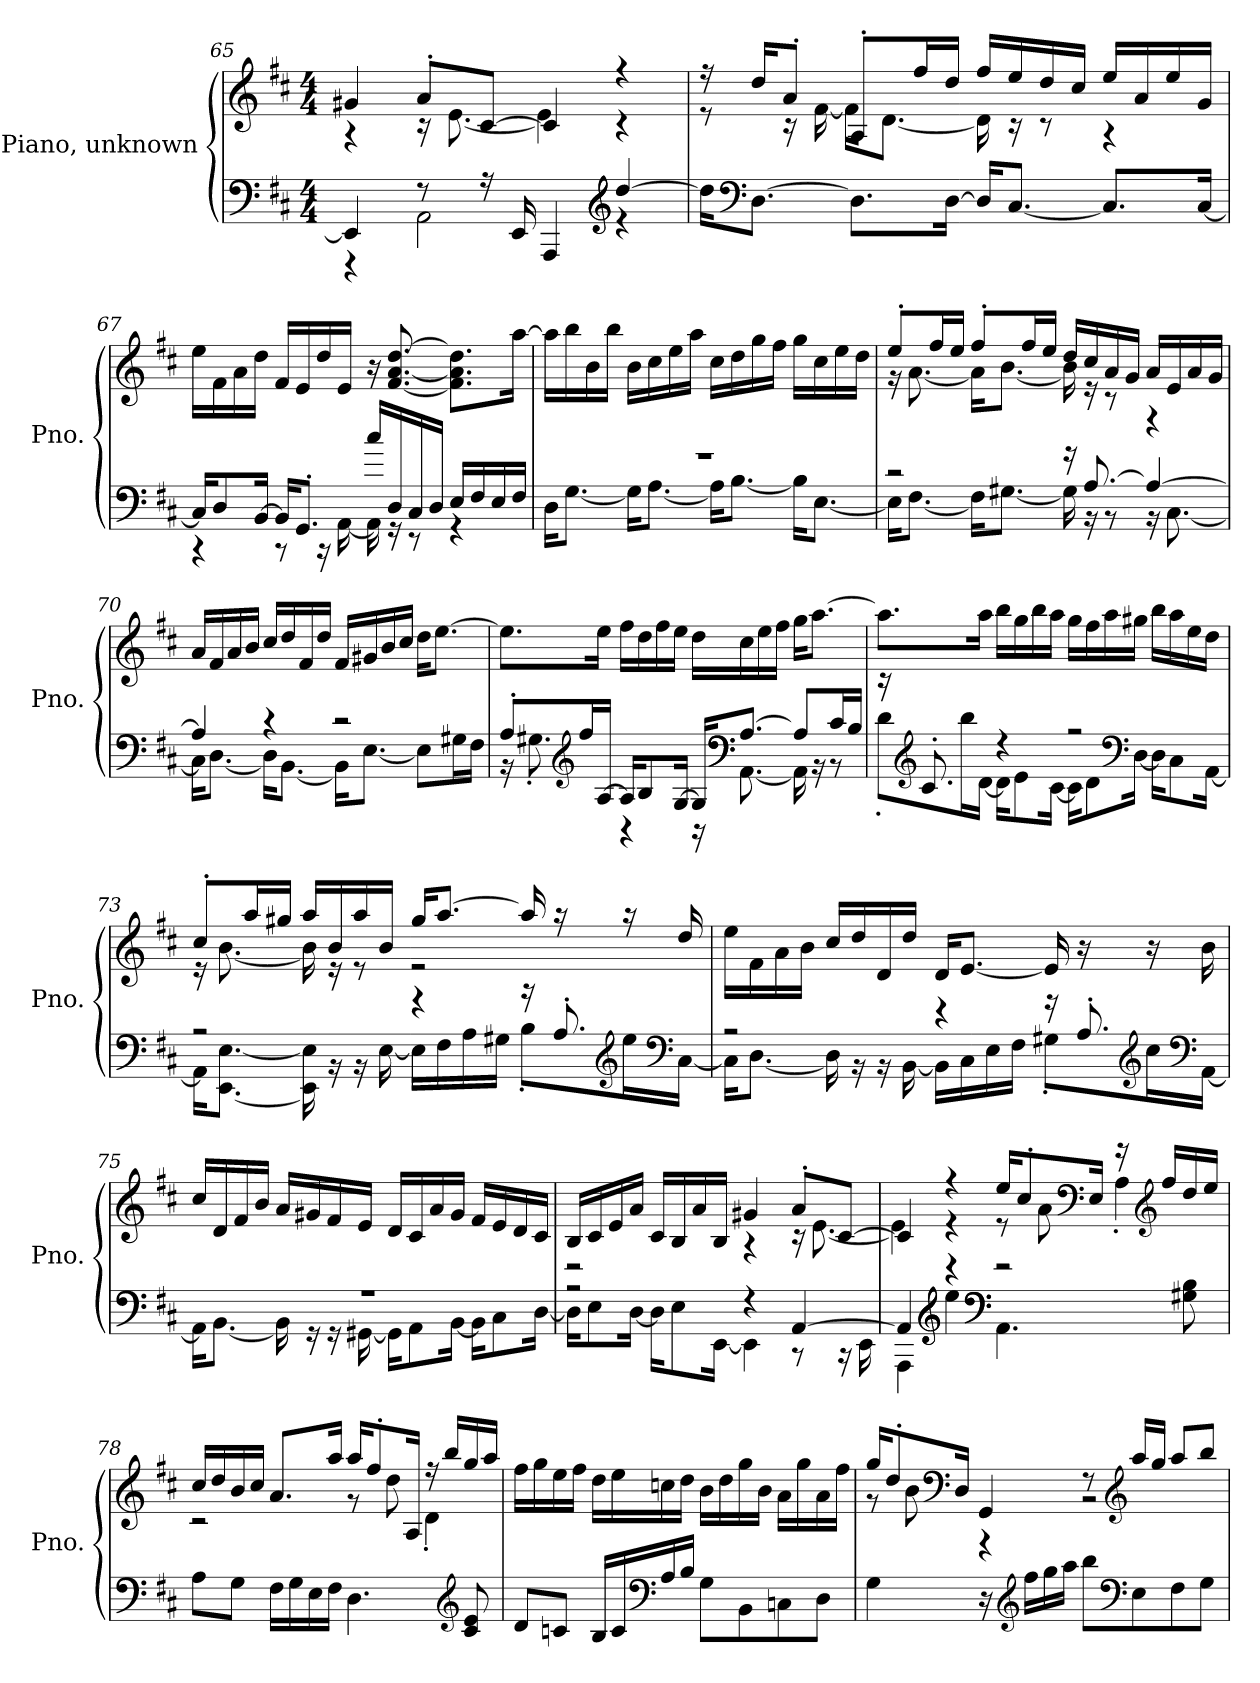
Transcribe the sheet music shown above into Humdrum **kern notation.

**kern	**kern
*part1	*part1
*staff2	*staff1
*I"Piano, unknown	*
*I'Pno.	*
!!LO:PB:g=z
*clefF4	*clefG2
*k[f#c#]	*k[f#c#]
*M4/4	*M4/4
=65	=65
*^	*^
4EE/]	4r	4g#X/	4r
8r	2AA\	8a'/L	16r
.	.	.	[8.e\
16r	.	[8c#/J	.
16EE/	.	.	.
4AAA/	.	4c#/]	4e\]
*clefG2	*	*	*
[4dd/	4r	4r	4r
*v	*v	*	*
=66	=66	=66
16dd\KL]	16r	8r
*clefF4	*	*
[8.D\J	16dd/KL	.
.	8a'/J	16r
.	.	[16f#\
8.D\L]	8A'/L	16f#\KL]
.	.	[8.d\J
.	16ff#/L	.
[16D\Jk	16dd/JJ	.
16D/KL]	16ff#/LL	16d\]
[8.C#/J	16ee/	16r
.	16dd/	8r
.	16cc#/JJ	.
8.C#/L]	16ee/LL	4r
.	16a/	.
.	16ee/	.
[16C#/Jk	16g/JJ	.
*	*v	*v
!!LO:LB:g=z
=67	=67
*^	*
16C#/KL]	4r	16ee\LL
8D/	.	16f#\
.	.	16a\
[16BB/Jk	.	16dd\JJ
16BB/KL]	8r	16f#/LL
8.GG'/J	.	16e/
.	16r	16dd/
.	[16AA\	16e/JJ
16cc#/LL	16AA\]	16r
16D/	16r	[8.f#/ [8.a/ [8.dd/
16C#/	8r	.
16D/JJ	.	.
16E/LL	4r	8.f#\] 8.a\] 8.dd\]L
16F#/	.	.
16E/	.	.
16F#/JJ	.	[16aa\Jk
=68	=68	=68
1r	16D\KL	16aa\LL]
.	[8.G\J	16bb\
.	.	16b\
.	.	16bb\JJ
.	16G\KL]	16b\LL
.	[8.A\J	16cc#\
.	.	16ee\
.	.	16aa\JJ
.	16A\KL]	16cc#\LL
.	[8.B\J	16dd\
.	.	16gg\
.	.	16ff#\JJ
.	16B\KL]	16gg\LL
.	[8.E\J	16cc#\
.	.	16ee\
.	.	16dd\JJ
!!LO:LB:g=z
=69	=69	=69
*	*	*^
2r	16E\KL]	8ee'/L	16r
.	[8.F#\J	.	[8.a\
.	.	16ff#/L	.
.	.	16ee/JJ	.
.	16F#\KL]	8ff#'/L	16a\KL]
.	[8.G#X\J	.	[8.b\J
.	.	16ff#/L	.
.	.	16ee/JJ	.
16r	16G#\]	16dd/LL	16b\]
[8.A/	16r	16cc#/	16r
.	8r	16a/	8r
.	.	16g/JJ	.
4A/_	16r	16a/LL	4r
.	[8.C#\	16e/	.
.	.	16a/	.
.	.	16g/JJ	.
*	*	*v	*v
=70	=70	=70
4A/]	16C#\KL]	16a/LL
.	[8.D\J	16f#/
.	.	16a/
.	.	16b/JJ
4r	16D\KL]	16cc#/LL
.	[8.BB\J	16dd/
.	.	16f#/
.	.	16dd/JJ
2r	16BB\KL]	16f#/LL
.	[8.E\J	16g#X/
.	.	16b/
.	.	16cc#/JJ
.	8E\L]	16dd\KL
.	.	[8.ee\J
.	16G#X\L	.
.	16F#\JJ	.
!!LO:LB:g=z
=71	=71	=71
8A'/L	16r	8.ee\L]
.	8.G#X'\	.
*clefG2	*	*
16ff#/L	.	.
[16A/JJ	.	16ee\Jk
16A/KL]	4r	16ff#\LL
8B/	.	16dd\
.	.	16ff#\
[16G#/Jk	.	16ee\JJ
16G#/KL]	16r	16dd\LL
*clefF4	*	*
[8.A/J	[8.AA\	16cc#\
.	.	16ee\
.	.	16ff#\JJ
8A/L]	16AA\]	16gg\KL
.	16r	[8.aa\J
16c#/L	8r	.
16B/JJ	.	.
=72	=72	=72
16r	8d'\L	8.aa\L]
*clefG2	*	*
8.c#'/	.	.
.	16bb\L	.
.	[16d\JJ	16aa\Jk
4r	16d\KL]	16bb\LL
.	8e\	16gg\
.	.	16bb\
.	[16c#\Jk	16aa\JJ
2r	16c#\KL]	16gg\LL
.	8d\	16ff#\
.	.	16aa\
*clefF4	*	*
.	[16D\Jk	16gg#X\JJ
.	16D\KL]	16bb\LL
.	8C#\	16aa\
.	.	16ee\
.	[16AA\Jk	16dd\JJ
!!LO:LB:g=z
=73	=73	=73
*	*	*^
2r	16AA\KL]	8cc#'/L	16r
.	[8.EE\ [8.E\J	.	[8.b\
.	.	16aa/L	.
.	.	16gg#X/JJ	.
.	16EE\] 16E\]	16aa/LL	16b\]
.	16r	16b/	16r
.	16r	16aa/	8r
.	[16E\	16b/JJ	.
4r	16E\LL]	16gg#/KL	2r
.	16F#\	[8.aa/J	.
.	16A\	.	.
.	16G#X\JJ	.	.
16r	8B'\L	16aa/]	.
8.A'/	.	16r	.
*clefG2	*	*	*
.	16ee\L	16r	.
*clefF4	*	*	*
.	[16C#\JJ	16dd/	.
*	*	*v	*v
!!LO:LB:g=z
=74	=74	=74
2r	16C#\KL]	16ee\LL
.	[8.D\J	16f#\
.	.	16a\
.	.	16b\JJ
.	16D\]	16cc#/LL
.	16r	16dd/
.	16r	16d/
.	[16BB\	16dd/JJ
4r	16BB\LL]	16d/KL
.	16C#\	[8.e/J
.	16E\	.
.	16F#\JJ	.
16r	8G#X'\L	16e/]
8.A'/	.	16r
*clefG2	*	*
.	16cc#\L	16r
*clefF4	*	*
.	[16AA\JJ	16b\
=75	=75	=75
1r	16AA\KL]	16cc#/LL
.	[8.BB\J	16d/
.	.	16f#/
.	.	16b/JJ
.	16BB\]	16a/LL
.	16r	16g#X/
.	16r	16f#/
.	[16GG#X\	16e/JJ
.	16GG#\KL]	16d/LL
.	8AA\	16c#/
.	.	16a/
.	[16BB\Jk	16g#/JJ
.	16BB\KL]	16f#/LL
.	8C#\	16e/
.	.	16d/
.	[16D\Jk	16c#/JJ
!!LO:PB:g=z
=76	=76	=76
*	*	*^
2r	16D\KL]	16B/LL	2r
.	8E\	16c#/	.
.	.	16e/	.
.	[16D\Jk	16a/JJ	.
.	16D\KL]	16c#/LL	.
.	8E\	16B/	.
.	.	16a/	.
.	[16EE\Jk	16B/JJ	.
4r	4EE\]	4g#X/	4r
[4AA/	8r	8a'/L	16r
.	.	.	[8.e\
.	16r	[8c#/J	.
.	16EE\	.	.
=77	=77	=77	=77
4AA/]	4AAA\	4c#/]	4e\]
*clefG2	*	*	*
4r	4ee\	4r	4r
*clefF4	*	*	*
2r	4.AA\	16ee/KL	8r
.	.	8cc#'/	.
.	.	.	8a\
*	*	*clefF4	*
.	.	16E/Jk	.
.	.	16r	4A'\
*	*	*clefG2	*
.	.	16ff#/LL	.
.	8G#X\ 8B\	16dd/	.
.	.	16ee/JJ	.
*v	*v	*	*
!!LO:LB:g=z	!!
=78	=78	=78
8A\L	16cc#/LL	2r
.	16dd/	.
8G\J	16b/	.
.	16cc#/JJ	.
16F#\LL	8.a/L	.
16G\	.	.
16E\	.	.
16F#\JJ	16aa/Jk	.
4.D\	16aa/KL	8r
.	8ff#'/	.
.	.	8dd\
.	16A/Jk	.
.	16r	4d'\
.	16bb/LL	.
*clefG2	*	*
8c#/ 8e/	16gg/	.
.	16aa/JJ	.
*	*v	*v
=79	=79
8d/L	16ff#\LL
.	16gg\
8cn/J	16ee\
.	16ff#\JJ
16B/LL	16dd\LL
16c/	16ee\
*clefF4	*
16A/	16ccn\
16B/JJ	16dd\JJ
8G\L	16b\LL
.	16dd\
8BB\	16gg\
.	16b\JJ
8Cn\	16a\LL
.	16gg\
8D\J	16a\
.	16ff#\JJ
!!LO:LB:g=z
=80	=80
*	*^
4G\	16gg/KL	8r
.	8dd'/	.
.	.	8b\
*	*clefF4	*
.	16D/Jk	.
16r	4GG/	4r
*clefG2	*	*
16ff#\LL	.	.
16gg\	.	.
16aa\JJ	.	.
8bb\L	8r	2r
*clefF4	*clefG2	*
8E\	16aa/LL	.
.	16gg/JJ	.
8F#\	8aa/L	.
8G\J	8bb/J	.
*	*v	*v
=	=
*-	*-
